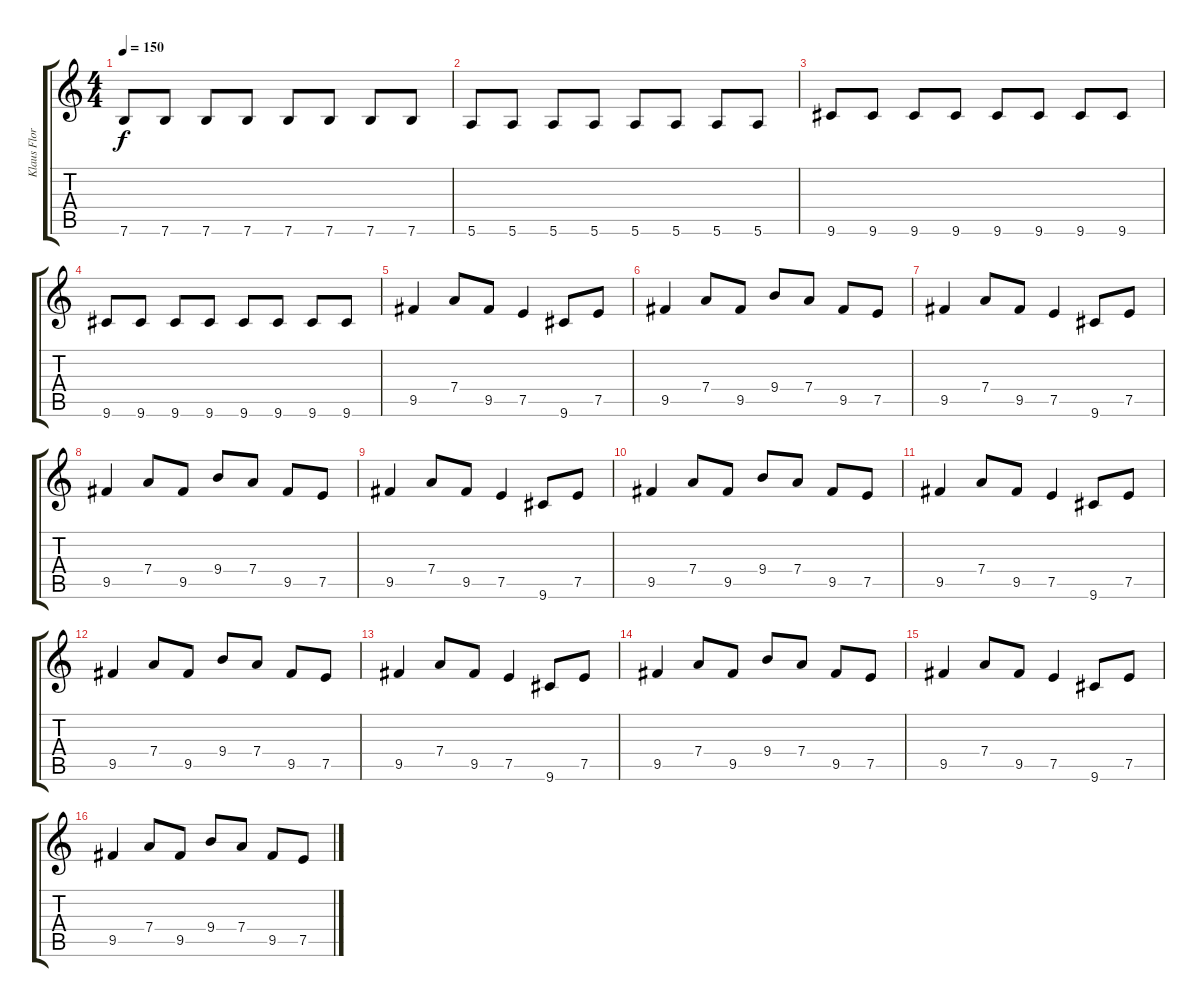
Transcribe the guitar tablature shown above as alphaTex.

\track ("Klaus Floridge" "Klaus Flor") {instrument electricbasspick}
\staff {score tabs}
\tuning (E4 B3 G3 D3 A2 E2) {hide}
\ts (4 4)
\tempo 150
\clef g2
\ks c
7.6.8{dy f} 7.6.8 7.6.8 7.6.8 7.6.8 7.6.8 7.6.8 7.6.8 |
5.6.8 5.6.8 5.6.8 5.6.8 5.6.8 5.6.8 5.6.8 5.6.8 |
9.6.8 9.6.8 9.6.8 9.6.8 9.6.8 9.6.8 9.6.8 9.6.8 |
9.6.8 9.6.8 9.6.8 9.6.8 9.6.8 9.6.8 9.6.8 9.6.8 |
9.5.4 7.4.8 9.5.8 7.5.4 9.6.8 7.5.8 |
9.5.4 7.4.8 9.5.8 9.4.8 7.4.8 9.5.8 7.5.8 |
9.5.4 7.4.8 9.5.8 7.5.4 9.6.8 7.5.8 |
9.5.4 7.4.8 9.5.8 9.4.8 7.4.8 9.5.8 7.5.8 |
9.5.4 7.4.8 9.5.8 7.5.4 9.6.8 7.5.8 |
9.5.4 7.4.8 9.5.8 9.4.8 7.4.8 9.5.8 7.5.8 |
9.5.4 7.4.8 9.5.8 7.5.4 9.6.8 7.5.8 |
9.5.4 7.4.8 9.5.8 9.4.8 7.4.8 9.5.8 7.5.8 |
9.5.4 7.4.8 9.5.8 7.5.4 9.6.8 7.5.8 |
9.5.4 7.4.8 9.5.8 9.4.8 7.4.8 9.5.8 7.5.8 |
9.5.4 7.4.8 9.5.8 7.5.4 9.6.8 7.5.8 |
9.5.4 7.4.8 9.5.8 9.4.8 7.4.8 9.5.8 7.5.8
